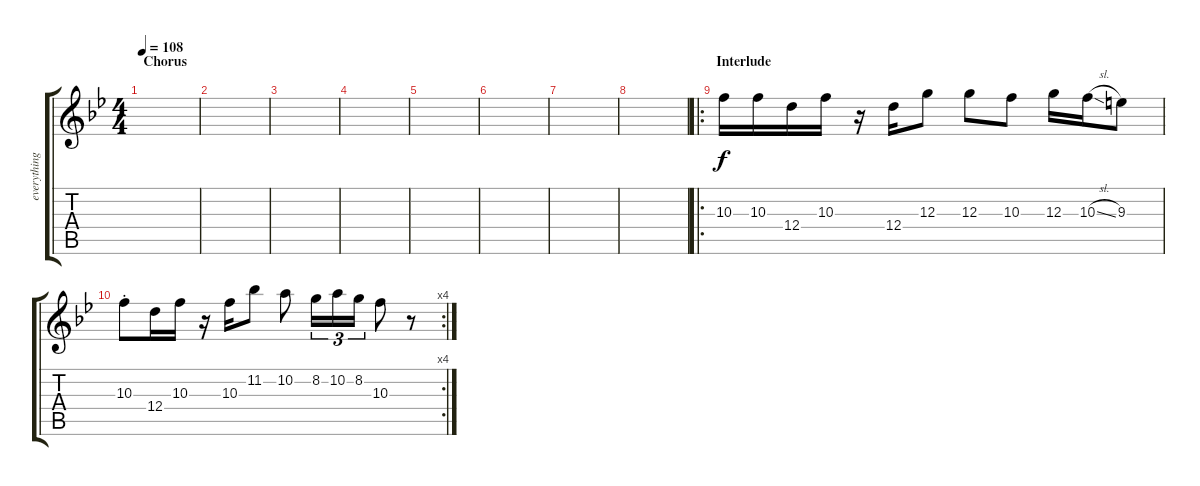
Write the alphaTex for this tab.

\track ("everything else ;-)" "everything") {instrument acousticguitarnylon}
\staff {score tabs}
\tuning (E4 B3 G3 D3 A2 E2) {hide}
\ts (4 4)
\section ("" "Chorus")
\tempo 108
\clef g2
\ks bb
|
|
|
|
|
|
|
|
\ro
\section ("" "Interlude")
10.3.16{instrument accordion} 10.3.16 12.4.16 10.3.16 r.16 12.4.16 12.3.8 12.3.8 10.3.8 12.3.16 10.3{sl}.16 9.3.8 |
\rc 4
10.3{st}.8 12.4.16 10.3.16 r.16 10.3.16 11.2.8 10.2.8 8.2.16{tu (3 2)} 10.2.16{tu (3 2)} 8.2.16{tu (3 2)} 10.3.8 r.8
